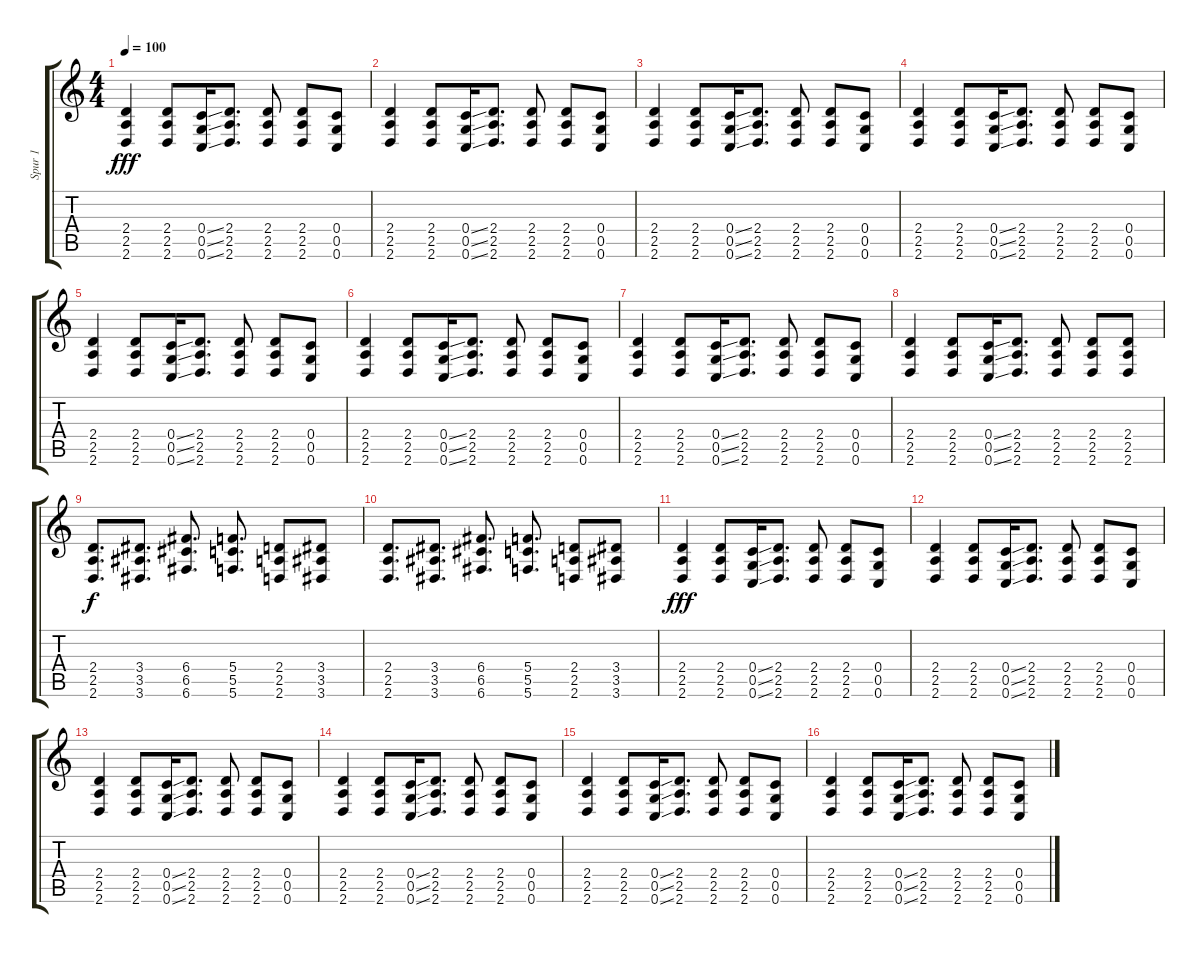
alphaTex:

\track ("Spur 1" "Spur 1") {instrument distortionguitar}
\staff {score tabs}
\tuning (D4 A3 F3 C3 G2 C2) {hide}
\ts (4 4)
\tempo 100
\clef g2
\ks c
(2.4 2.5 2.6).4{dy fff} (2.4 2.5 2.6).8 (0.4{ss} 0.5{ss} 0.6{ss}).16 (2.4 2.5 2.6).8{d} (2.4 2.5 2.6).8 (2.4 2.5 2.6).8 (0.4 0.5 0.6).8 |
(2.4 2.5 2.6).4 (2.4 2.5 2.6).8 (0.4{ss} 0.5{ss} 0.6{ss}).16 (2.4 2.5 2.6).8{d} (2.4 2.5 2.6).8 (2.4 2.5 2.6).8 (0.4 0.5 0.6).8 |
(2.4 2.5 2.6).4 (2.4 2.5 2.6).8 (0.4{ss} 0.5{ss} 0.6{ss}).16 (2.4 2.5 2.6).8{d} (2.4 2.5 2.6).8 (2.4 2.5 2.6).8 (0.4 0.5 0.6).8 |
(2.4 2.5 2.6).4 (2.4 2.5 2.6).8 (0.4{ss} 0.5{ss} 0.6{ss}).16 (2.4 2.5 2.6).8{d} (2.4 2.5 2.6).8 (2.4 2.5 2.6).8 (0.4 0.5 0.6).8 |
(2.4 2.5 2.6).4 (2.4 2.5 2.6).8 (0.4{ss} 0.5{ss} 0.6{ss}).16 (2.4 2.5 2.6).8{d} (2.4 2.5 2.6).8 (2.4 2.5 2.6).8 (0.4 0.5 0.6).8 |
(2.4 2.5 2.6).4 (2.4 2.5 2.6).8 (0.4{ss} 0.5{ss} 0.6{ss}).16 (2.4 2.5 2.6).8{d} (2.4 2.5 2.6).8 (2.4 2.5 2.6).8 (0.4 0.5 0.6).8 |
(2.4 2.5 2.6).4 (2.4 2.5 2.6).8 (0.4{ss} 0.5{ss} 0.6{ss}).16 (2.4 2.5 2.6).8{d} (2.4 2.5 2.6).8 (2.4 2.5 2.6).8 (0.4 0.5 0.6).8 |
(2.4 2.5 2.6).4 (2.4 2.5 2.6).8 (0.4{ss} 0.5{ss} 0.6{ss}).16 (2.4 2.5 2.6).8{d} (2.4 2.5 2.6).8 (2.4 2.5 2.6).8 (2.4 2.5 2.6).8 |
(2.4 2.5 2.6).8{d dy f} (3.4 3.5 3.6).8{d} (6.4 6.5 6.6).8{d} (5.4 5.5 5.6).8{d} (2.4 2.5 2.6).8 (3.4 3.5 3.6).8 |
(2.4 2.5 2.6).8{d} (3.4 3.5 3.6).8{d} (6.4 6.5 6.6).8{d} (5.4 5.5 5.6).8{d} (2.4 2.5 2.6).8 (3.4 3.5 3.6).8 |
(2.4 2.5 2.6).4{dy fff} (2.4 2.5 2.6).8 (0.4{ss} 0.5{ss} 0.6{ss}).16 (2.4 2.5 2.6).8{d} (2.4 2.5 2.6).8 (2.4 2.5 2.6).8 (0.4 0.5 0.6).8 |
(2.4 2.5 2.6).4 (2.4 2.5 2.6).8 (0.4{ss} 0.5{ss} 0.6{ss}).16 (2.4 2.5 2.6).8{d} (2.4 2.5 2.6).8 (2.4 2.5 2.6).8 (0.4 0.5 0.6).8 |
(2.4 2.5 2.6).4 (2.4 2.5 2.6).8 (0.4{ss} 0.5{ss} 0.6{ss}).16 (2.4 2.5 2.6).8{d} (2.4 2.5 2.6).8 (2.4 2.5 2.6).8 (0.4 0.5 0.6).8 |
(2.4 2.5 2.6).4 (2.4 2.5 2.6).8 (0.4{ss} 0.5{ss} 0.6{ss}).16 (2.4 2.5 2.6).8{d} (2.4 2.5 2.6).8 (2.4 2.5 2.6).8 (0.4 0.5 0.6).8 |
(2.4 2.5 2.6).4 (2.4 2.5 2.6).8 (0.4{ss} 0.5{ss} 0.6{ss}).16 (2.4 2.5 2.6).8{d} (2.4 2.5 2.6).8 (2.4 2.5 2.6).8 (0.4 0.5 0.6).8 |
(2.4 2.5 2.6).4 (2.4 2.5 2.6).8 (0.4{ss} 0.5{ss} 0.6{ss}).16 (2.4 2.5 2.6).8{d} (2.4 2.5 2.6).8 (2.4 2.5 2.6).8 (0.4 0.5 0.6).8
